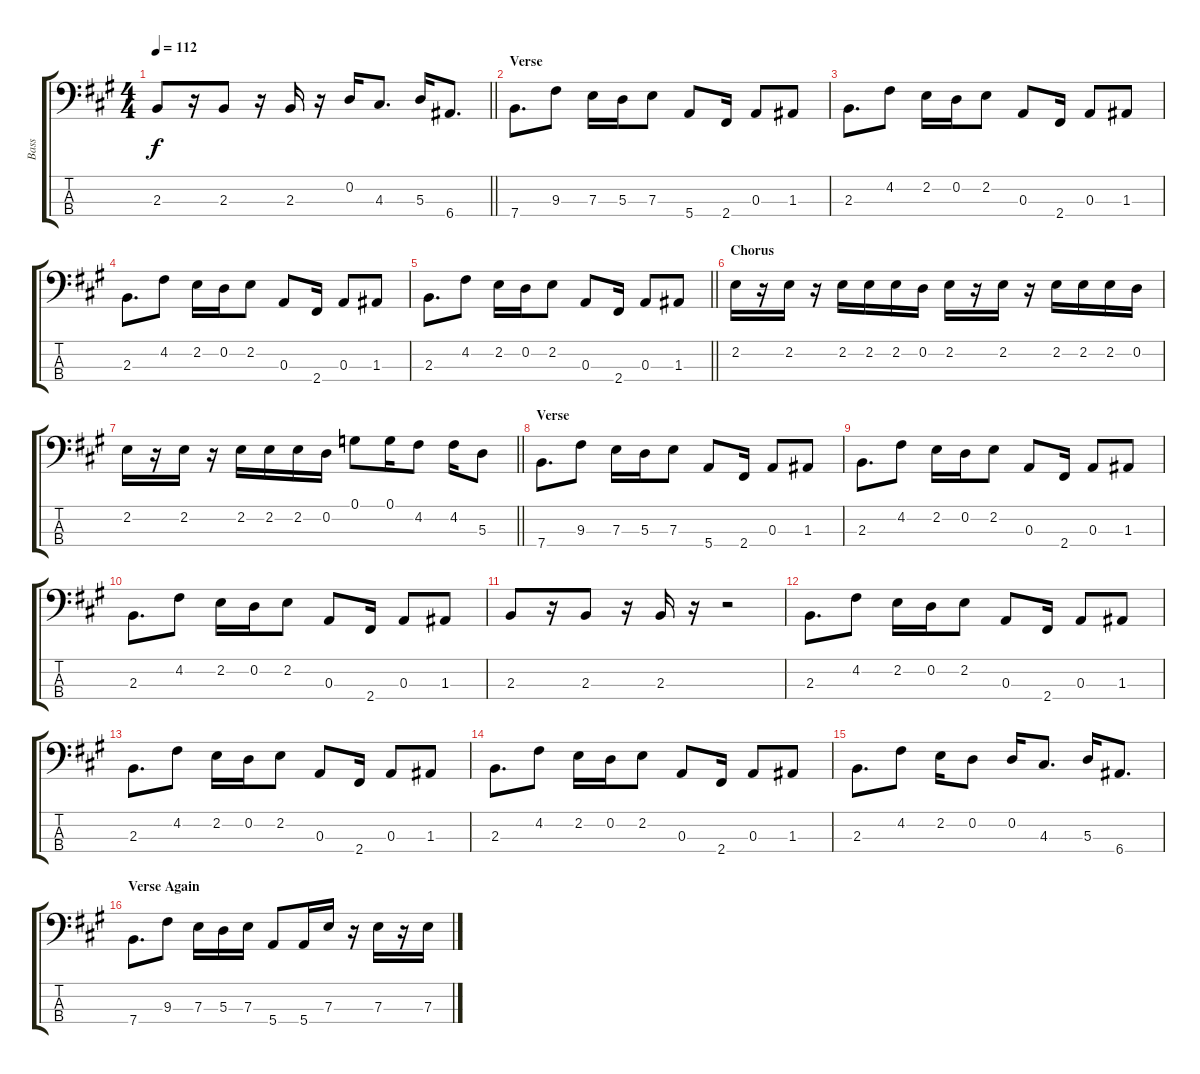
\track ("Bass" "Bass") {instrument electricbassfinger}
\staff {score tabs}
\tuning (G2 D2 A1 E1) {hide}
\ts (4 4)
\tempo 112
\clef f4
\barLineRight lightlight
\ks a
2.3.8{dy f} r.16 2.3.8 r.16 2.3.16 r.16 0.2.16 4.3.8{d} 5.3.16 6.4.8{d} |
\section ("" "Verse")
7.4.8{d} 9.3.8 7.3.16 5.3.16 7.3.8 5.4.8 2.4.16 0.3.8 1.3.8 |
2.3.8{d} 4.2.8 2.2.16 0.2.16 2.2.8 0.3.8 2.4.16 0.3.8 1.3.8 |
2.3.8{d} 4.2.8 2.2.16 0.2.16 2.2.8 0.3.8 2.4.16 0.3.8 1.3.8 |
\barLineRight lightlight
2.3.8{d} 4.2.8 2.2.16 0.2.16 2.2.8 0.3.8 2.4.16 0.3.8 1.3.8 |
\section ("" "Chorus")
2.2.16 r.16 2.2.16 r.16 2.2.16 2.2.16 2.2.16 0.2.16 2.2.16 r.16 2.2.16 r.16 2.2.16 2.2.16 2.2.16 0.2.16 |
\barLineRight lightlight
2.2.16 r.16 2.2.16 r.16 2.2.16 2.2.16 2.2.16 0.2.16 0.1.8 0.1.16 4.2.8 4.2.16 5.3.8 |
\section ("" "Verse")
7.4.8{d} 9.3.8 7.3.16 5.3.16 7.3.8 5.4.8 2.4.16 0.3.8 1.3.8 |
2.3.8{d} 4.2.8 2.2.16 0.2.16 2.2.8 0.3.8 2.4.16 0.3.8 1.3.8 |
2.3.8{d} 4.2.8 2.2.16 0.2.16 2.2.8 0.3.8 2.4.16 0.3.8 1.3.8 |
2.3.8 r.16 2.3.8 r.16 2.3.16 r.16 r.2 |
2.3.8{d} 4.2.8 2.2.16 0.2.16 2.2.8 0.3.8 2.4.16 0.3.8 1.3.8 |
2.3.8{d} 4.2.8 2.2.16 0.2.16 2.2.8 0.3.8 2.4.16 0.3.8 1.3.8 |
2.3.8{d} 4.2.8 2.2.16 0.2.16 2.2.8 0.3.8 2.4.16 0.3.8 1.3.8 |
2.3.8{d} 4.2.8 2.2.16 0.2.8 0.2.16 4.3.8{d} 5.3.16 6.4.8{d} |
\section ("" "Verse Again")
7.4.8{d} 9.3.8 7.3.16 5.3.16 7.3.16 5.4.8 5.4.16 7.3.16 r.16 7.3.16 r.16 7.3.16
